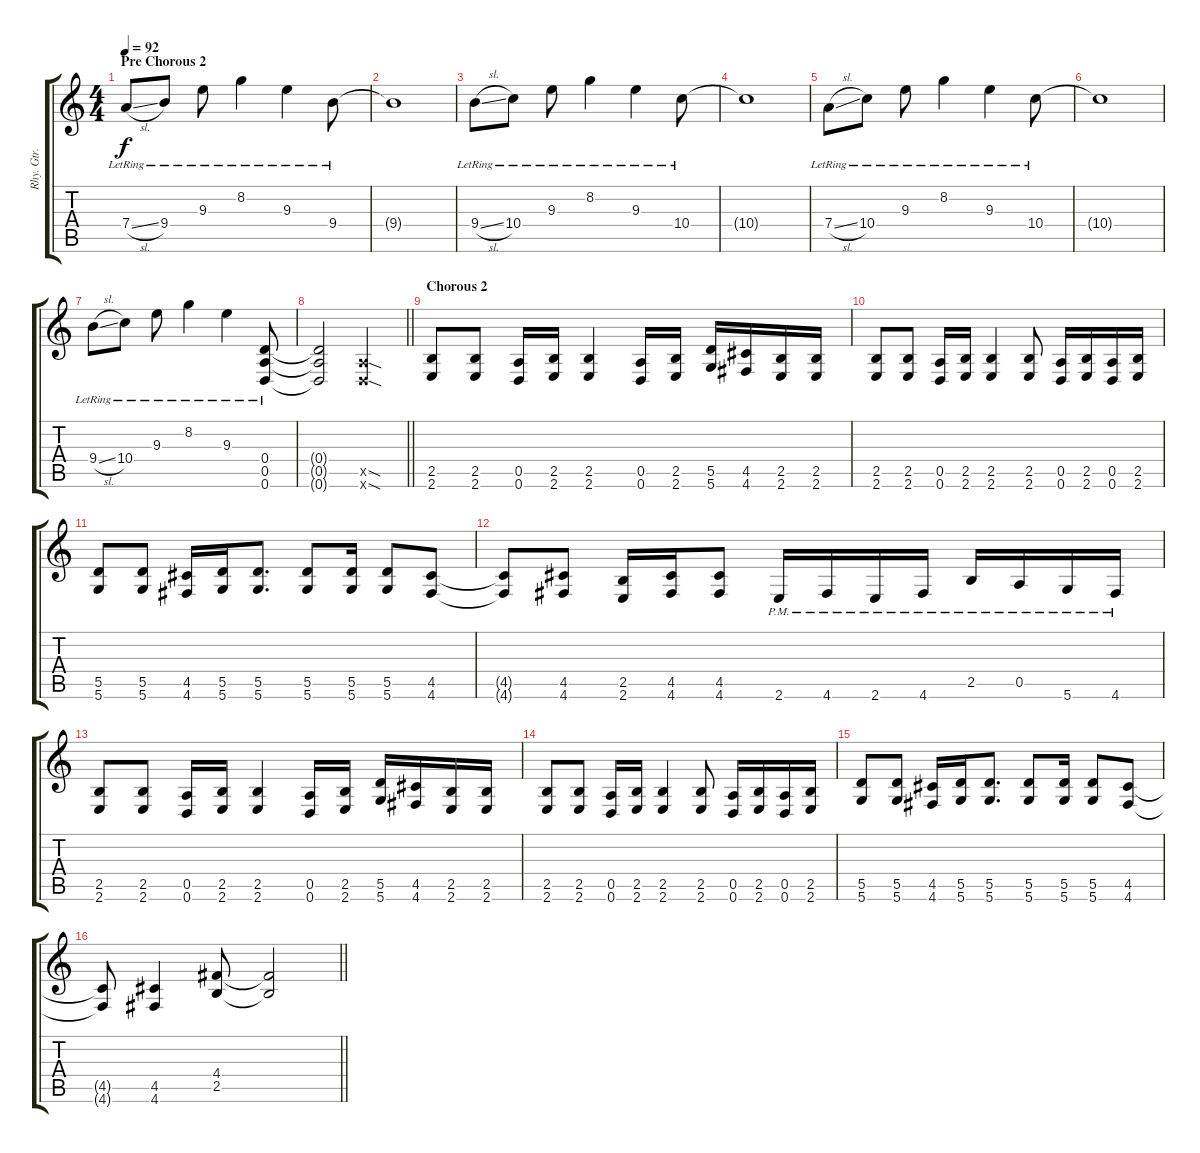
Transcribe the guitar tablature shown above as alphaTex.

\track ("Rhy. Gtr. " "Rhy. Gtr. ") {instrument distortionguitar}
\staff {score tabs}
\tuning (E4 B3 G3 D3 A2 D2) {hide}
\ts (4 4)
\section ("" "Pre Chorous 2")
\tempo 92
\clef g2
\ks c
7.4{sl lr}.8{dy f volume 12} 9.4{lr}.8 9.3{lr}.8 8.2{lr}.4 9.3{lr}.4 9.4{lr}.8 |
9.4{t}.1 |
9.4{sl lr}.8 10.4{lr}.8 9.3{lr}.8 8.2{lr}.4 9.3{lr}.4 10.4{lr}.8 |
10.4{t}.1 |
7.4{sl lr}.8 10.4{lr}.8 9.3{lr}.8 8.2{lr}.4 9.3{lr}.4 10.4{lr}.8 |
10.4{t}.1 |
9.4{sl lr}.8 10.4{lr}.8 9.3{lr}.8 8.2{lr}.4 9.3{lr}.4 (0.4{lr} 0.5 0.6).8 |
\barLineRight lightlight
(0.4{t} 0.5{t} 0.6{t}).2 (0.5{sod x} 0.6{sod x}).2 |
\section ("" "Chorous 2")
(2.5 2.6).8{volume 14} (2.5 2.6).8 (0.5 0.6).16 (2.5 2.6).16 (2.5 2.6).4 (0.5 0.6).16 (2.5 2.6).16 (5.5 5.6).16 (4.5 4.6).16 (2.5 2.6).16 (2.5 2.6).16 |
(2.5 2.6).8 (2.5 2.6).8 (0.5 0.6).16 (2.5 2.6).16 (2.5 2.6).4 (2.5 2.6).8 (0.5 0.6).16 (2.5 2.6).16 (0.5 0.6).16 (2.5 2.6).16 |
(5.5 5.6).8 (5.5 5.6).8 (4.5 4.6).16 (5.5 5.6).16 (5.5 5.6).8{d} (5.5 5.6).8 (5.5 5.6).16 (5.5 5.6).8 (4.5 4.6).8 |
(4.5{t} 4.6{t}).8 (4.5 4.6).8 (2.5 2.6).16 (4.5 4.6).16 (4.5 4.6).8 2.6{pm}.16 4.6{pm}.16 2.6{pm}.16 4.6{pm}.16 2.5{pm}.16 0.5{pm}.16 5.6{pm}.16 4.6{pm}.16 |
(2.5 2.6).8 (2.5 2.6).8 (0.5 0.6).16 (2.5 2.6).16 (2.5 2.6).4 (0.5 0.6).16 (2.5 2.6).16 (5.5 5.6).16 (4.5 4.6).16 (2.5 2.6).16 (2.5 2.6).16 |
(2.5 2.6).8 (2.5 2.6).8 (0.5 0.6).16 (2.5 2.6).16 (2.5 2.6).4 (2.5 2.6).8 (0.5 0.6).16 (2.5 2.6).16 (0.5 0.6).16 (2.5 2.6).16 |
(5.5 5.6).8 (5.5 5.6).8 (4.5 4.6).16 (5.5 5.6).16 (5.5 5.6).8{d} (5.5 5.6).8 (5.5 5.6).16 (5.5 5.6).8 (4.5 4.6).8 |
\barLineRight lightlight
(4.5{t} 4.6{t}).8 (4.5 4.6).4 (4.4 2.5).8 (4.4{t} 2.5{t}).2
